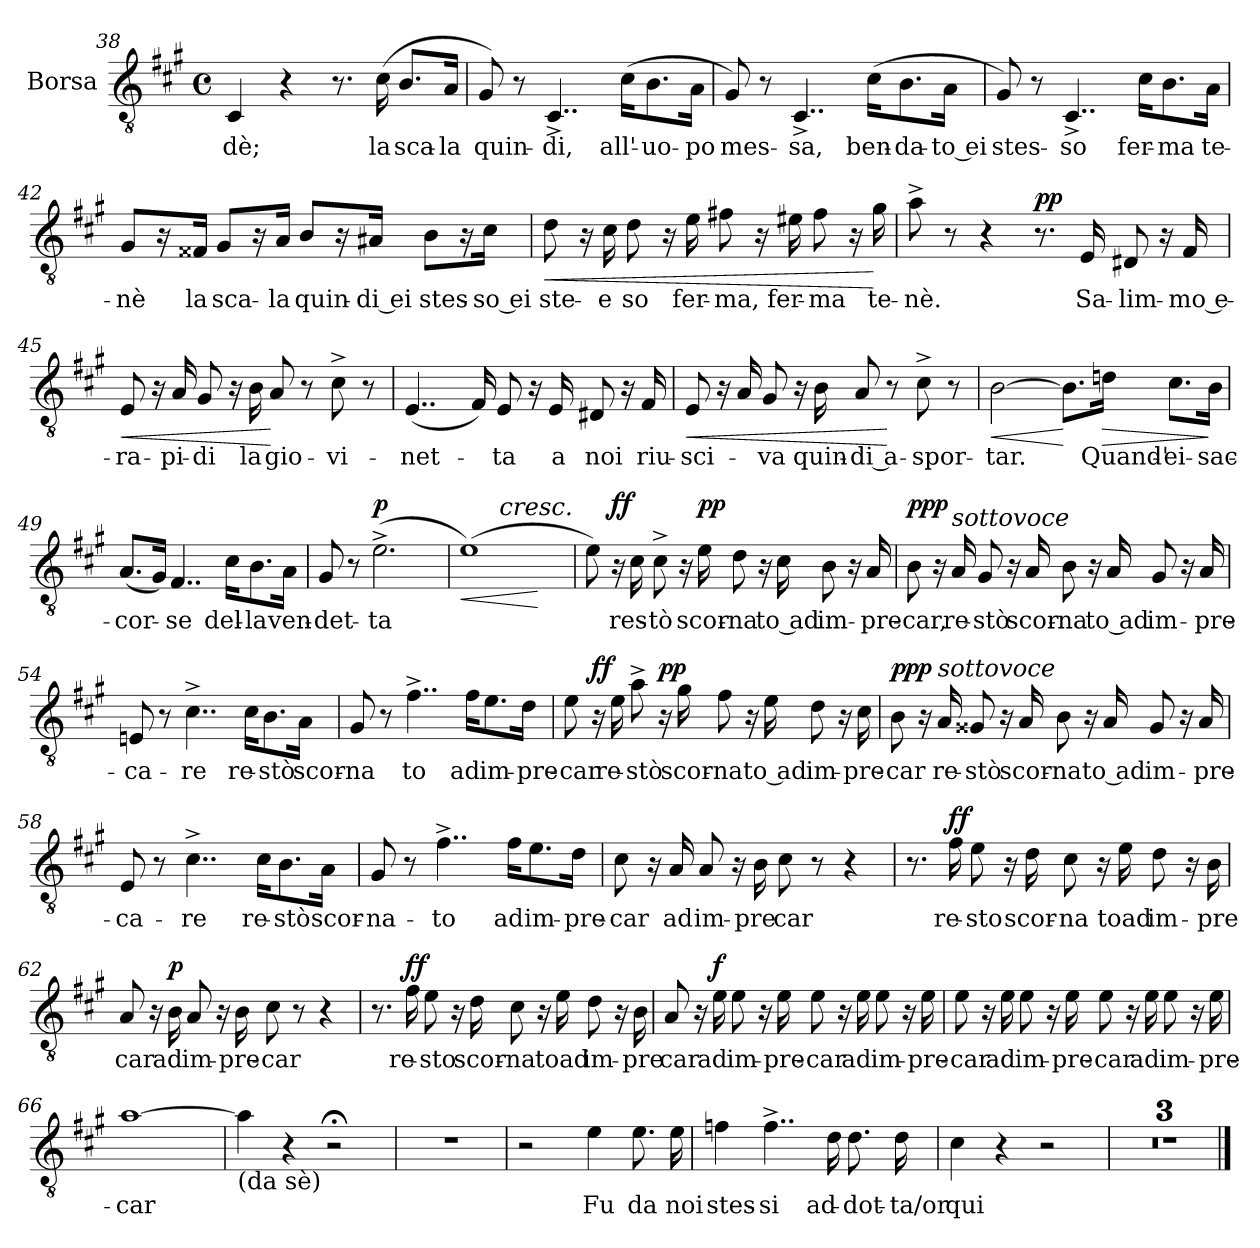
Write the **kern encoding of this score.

**kern	**text	**dynam
*part1	*part1	*part1
*staff1	*staff1	*staff1
*I"Borsa	*	*
*I'B	*	*
!!LO:PB:g=z
*clefGv2	*	*
*k[f#c#g#]	*	*
*A:	*	*
*M4/4	*	*
*met(c)	*	*
=38	=38	=38
!	!LO:LY:b	!
4C#/	-dè;	.
4r	.	.
8.r	.	.
!	!LO:LY:b	!
(>16c#\	la	.
!	!LO:LY:b	!
8.B/L	sca-	.
!	!LO:LY:b	!
16A/Jk	-la	.
=39	=39	=39
!	!LO:LY:b	!
8G#/)	quin-	.
8r	.	.
!	!LO:LY:b	!
4..C#^/	-di,	.
!	!LO:LY:b	!
(>16c#\KL	all'-	.
!	!LO:LY:b	!
8.B\	-uo-	.
!	!LO:LY:b	!
16A\Jk	-po	.
!!LO:PB:g=z
=40	=40	=40
!	!LO:LY:b	!
8G#/)	mes-	.
8r	.	.
!	!LO:LY:b	!
4..C#^/	-sa,	.
!	!LO:LY:b	!
(>16c#\KL	ben-	.
!	!LO:LY:b	!
8.B\	-da-	.
!	!LO:LY:b	!
16A\Jk	to ei	.
=41	=41	=41
!	!LO:LY:b	!
8G#/)	stes-	.
8r	.	.
!	!LO:LY:b	!
4..C#^/	-so	.
!	!LO:LY:b	!
16c#\KL	fer-	.
!	!LO:LY:b	!
8.B\	-ma	.
!	!LO:LY:b	!
16A\Jk	te-	.
!!LO:PB:g=z
=42	=42	=42
!	!LO:LY:b	!
8G#/L	-nè	.
16r	.	.
!	!LO:LY:b	!
16F##X/Jk	la	.
!	!LO:LY:b	!
8G#/L	sca-	.
16r	.	.
!	!LO:LY:b	!
16A/Jk	-la	.
!	!LO:LY:b	!
8B/L	quin-	.
16r	.	.
!	!LO:LY:b	!
16A#X/Jk	di ei	.
!	!LO:LY:b	!
8B\L	stes-	.
16r	.	.
!	!LO:LY:b	!
16c#\Jk	so ei	.
=43	=43	=43
!	!LO:LY:b	!LO:HP:b
8d\	ste-	<
16r	.	.
!	!LO:LY:b	!
16c#\	-e	.
!	!LO:LY:b	!
8d\	so	.
16r	.	.
!	!LO:LY:b	!
16e\	fer-	.
!	!LO:LY:b	!
8f#X\	-ma,	.
16r	.	.
!	!LO:LY:b	!
16e#X\	fer-	.
!	!LO:LY:b	!
8f#\	-ma	.
16r	.	.
!	!LO:LY:b	!
16g#\	te-	[
!!LO:PB:g=z
=44	=44	=44
!	!LO:LY:b	!
8a^\	-nè.	.
8r	.	.
4r	.	.
!	!	!LO:DY:a
8.r	.	pp
!	!LO:LY:b	!
16E/	Sa-	.
!	!LO:LY:b	!
8D#X/	-lim-	.
16r	.	.
!	!LO:LY:b	!
16F#/	mo e-	.
=45	=45	=45
!	!LO:LY:b	!LO:HP:b
8E/	-ra-	<
16r	.	.
!	!LO:LY:b	!
16A/	-pi-	.
!	!LO:LY:b	!
8G#/	-di	.
16r	.	.
!	!LO:LY:b	!
16B\	la	.
!	!LO:LY:b	!
8A/	gio-	[
8r	.	.
!	!LO:LY:b	!
8c#^\	-vi-	.
8r	.	.
!!LO:PB:g=z
=46	=46	=46
!	!LO:LY:b	!
(<4..E/	-net-	.
16F#/)	.	.
!	!LO:LY:b	!
8E/	-ta	.
16r	.	.
!	!LO:LY:b	!
16E/	a	.
!	!LO:LY:b	!
8D#X/	noi	.
16r	.	.
!	!LO:LY:b	!
16F#/	riu-	.
=47	=47	=47
!	!LO:LY:b	!LO:HP:b
8E/	-sci-	<
16r	.	.
16A/	.	.
!	!LO:LY:b	!
8G#/	-va	.
16r	.	.
!	!LO:LY:b	!
16B\	quin-	.
!	!LO:LY:b	!
8A/	di a-	.
8r	.	[
!	!LO:LY:b	!
8c#^\	-spor-	.
8r	.	.
!!LO:PB:g=z
=48	=48	=48
!	!LO:LY:b	!LO:HP:b
[2B\	-tar.	<
8.B\L]	.	[
!	!LO:LY:b	!LO:HP:b
16dni\Jk	Quand'-	>
!	!LO:LY:b	!
8.c#\L	-ei-	.
!	!LO:LY:b	!
16B\Jk	-sac-	]
=49	=49	=49
!	!LO:LY:b	!
(<8.A/L	-cor-	.
16G#/Jk)	.	.
!	!LO:LY:b	!
4..F#/	-se	.
!	!LO:LY:b	!
16c#\KL	del-	.
!	!LO:LY:b	!
8.B\	-la	.
!	!LO:LY:b	!
16A\Jk	ven-	.
!!LO:PB:g=z
=50	=50	=50
!	!LO:LY:b	!
8G#/	-det-	.
8r	.	.
!	!LO:LY:b	!LO:DY:a
(>2.e^\	-ta	p
=51	=51	=51
!	!	!LO:HP:b
*^	*	*
(>1e)	4ryy	.	<
!	!LO:TX:a:i:t=cresc.	!	!
.	2.ryy	.	.
.	.	.	[
*v	*v	*	*
!!LO:PB:g=z
=52	=52	=52
8e\)	.	.
!	!	!LO:DY:a
16r	.	ff
!	!LO:LY:b	!
16c#\	res-	.
!	!LO:LY:b	!
8c#^\	-tò	.
16r	.	.
!	!LO:LY:b	!LO:DY:a
16e\	scor-	pp
!	!LO:LY:b	!
8d\	-na	.
16r	.	.
!	!LO:LY:b	!
16c#\	to ad	.
!	!LO:LY:b	!
8B\	im-	.
16r	.	.
!	!LO:LY:b	!
16A/	-pre-	.
=53	=53	=53
!	!LO:LY:b	!LO:DY:a
8B\	-car,	ppp
16r	.	.
!LO:TX:a:i:t=sottovoce	!	!
!	!LO:LY:b	!
16A/	re-	.
!	!LO:LY:b	!
8G#/	-stò	.
16r	.	.
!	!LO:LY:b	!
16A/	scor-	.
!	!LO:LY:b	!
8B\	-na	.
16r	.	.
!	!LO:LY:b	!
16A/	to ad	.
!	!LO:LY:b	!
8G#/	im-	.
16r	.	.
!	!LO:LY:b	!
16A/	-pre-	.
!!LO:PB:g=z
=54	=54	=54
!	!LO:LY:b	!
8Eni/	-ca-	.
8r	.	.
!	!LO:LY:b	!
4..c#^\	-re	.
!	!LO:LY:b	!
16c#\KL	re-	.
!	!LO:LY:b	!
8.B\	-stò	.
!	!LO:LY:b	!
16A\Jk	scor-	.
=55	=55	=55
!	!LO:LY:b	!
8G#/	-na	.
8r	.	.
!	!LO:LY:b	!
4..f#^\	to	.
!	!LO:LY:b	!
16f#\KL	ad	.
!	!LO:LY:b	!
8.e\	im-	.
!	!LO:LY:b	!
16d\Jk	-pre-	.
!!LO:PB:g=z
=56	=56	=56
!	!LO:LY:b	!
8e\	-car	.
!	!	!LO:DY:a
16r	.	ff
!	!LO:LY:b	!
16e\	re-	.
!	!LO:LY:b	!
8a^\	-stò	.
!	!	!LO:DY:a
16r	.	pp
!	!LO:LY:b	!
16g#\	scor-	.
!	!LO:LY:b	!
8f#\	-na	.
16r	.	.
!	!LO:LY:b	!
16e\	to ad	.
!	!LO:LY:b	!
8d\	im-	.
16r	.	.
!	!LO:LY:b	!
16c#\	-pre-	.
=57	=57	=57
!	!LO:LY:b	!LO:DY:a
8B\	-car	ppp
16r	.	.
!LO:TX:a:i:t=sottovoce	!	!
!	!LO:LY:b	!
16A/	re-	.
!	!LO:LY:b	!
8G##X/	-stò	.
16r	.	.
!	!LO:LY:b	!
16A/	scor-	.
!	!LO:LY:b	!
8B\	-na	.
16r	.	.
!	!LO:LY:b	!
16A/	to ad	.
!	!LO:LY:b	!
8G##/	im-	.
16r	.	.
!	!LO:LY:b	!
16A/	-pre-	.
!!LO:PB:g=z
=58	=58	=58
!	!LO:LY:b	!
8E/	-ca-	.
8r	.	.
!	!LO:LY:b	!
4..c#^\	-re	.
!	!LO:LY:b	!
16c#\KL	re-	.
!	!LO:LY:b	!
8.B\	-stò	.
!	!LO:LY:b	!
16A\Jk	scor-	.
=59	=59	=59
!	!LO:LY:b	!
8G#/	-na-	.
8r	.	.
!	!LO:LY:b	!
4..f#^\	-to	.
!	!LO:LY:b	!
16f#\KL	ad	.
!	!LO:LY:b	!
8.e\	im-	.
!	!LO:LY:b	!
16d\Jk	-pre-	.
!!LO:PB:g=z
=60	=60	=60
!	!LO:LY:b	!
8c#\	-car	.
16r	.	.
!	!LO:LY:b	!
16A/	ad	.
!	!LO:LY:b	!
8A/	im-	.
16r	.	.
!	!LO:LY:b	!
16B\	-pre	.
!	!LO:LY:b	!
8c#\	car	.
8r	.	.
4r	.	.
=61	=61	=61
8.r	.	.
!	!LO:LY:b	!LO:DY:a
16f#\	re-	ff
!	!LO:LY:b	!
8e\	-sto	.
16r	.	.
!	!LO:LY:b	!
16d\	scor-	.
!	!LO:LY:b	!
8c#\	-na	.
16r	.	.
!	!LO:LY:b	!
16e\	toad	.
!	!LO:LY:b	!
8d\	im-	.
16r	.	.
!	!LO:LY:b	!
16B\	-pre	.
!!LO:PB:g=z
=62	=62	=62
!	!LO:LY:b	!
8A/	car	.
16r	.	.
!	!LO:LY:b	!LO:DY:a
16B\	ad	p
!	!LO:LY:b	!
8A/	im-	.
16r	.	.
!	!LO:LY:b	!
16B\	-pre-	.
!	!LO:LY:b	!
8c#\	-car	.
8r	.	.
4r	.	.
=63	=63	=63
8.r	.	.
!	!LO:LY:b	!LO:DY:a
16f#\	re-	ff
!	!LO:LY:b	!
8e\	-sto	.
16r	.	.
!	!LO:LY:b	!
16d\	scor-	.
!	!LO:LY:b	!
8c#\	-na	.
16r	.	.
!	!LO:LY:b	!
16e\	toad	.
!	!LO:LY:b	!
8d\	im-	.
16r	.	.
!	!LO:LY:b	!
16B\	-pre	.
!!LO:PB:g=z
=64	=64	=64
!	!LO:LY:b	!
8A/	car	.
16r	.	.
!	!LO:LY:b	!LO:DY:a
16e\	ad	f
!	!LO:LY:b	!
8e\	im-	.
16r	.	.
!	!LO:LY:b	!
16e\	-pre-	.
!	!LO:LY:b	!
8e\	-car	.
16r	.	.
!	!LO:LY:b	!
16e\	ad	.
!	!LO:LY:b	!
8e\	im-	.
16r	.	.
!	!LO:LY:b	!
16e\	-pre-	.
=65	=65	=65
!	!LO:LY:b	!
8e\	-car	.
16r	.	.
!	!LO:LY:b	!
16e\	ad	.
!	!LO:LY:b	!
8e\	im-	.
16r	.	.
!	!LO:LY:b	!
16e\	-pre-	.
!	!LO:LY:b	!
8e\	-car	.
16r	.	.
!	!LO:LY:b	!
16e\	ad	.
!	!LO:LY:b	!
8e\	im-	.
16r	.	.
!	!LO:LY:b	!
16e\	-pre-	.
!!LO:PB:g=z
=66	=66	=66
!	!LO:LY:b	!
[1a	-car	.
=67	=67	=67
!LO:TX:b:t=(da sè)	!	!
4a\]	.	.
4r	.	.
2r;<	.	.
=68	=68	=68
1r	.	.
!!LO:PB:g=z
=69	=69	=69
2r	.	.
!	!LO:LY:b	!
4e\	Fu	.
!	!LO:LY:b	!
8.e\	da	.
!	!LO:LY:b	!
16e\	noi	.
=70	=70	=70
!	!LO:LY:b	!
4fn\	stes-	.
!	!LO:LY:b	!
4..f^\	-si	.
!	!LO:LY:b	!
16d\	ad-	.
!	!LO:LY:b	!
8.d\	-dot-	.
!	!LO:LY:b	!
16d\	-ta/or	.
!!LO:PB:g=z
=71	=71	=71
!	!LO:LY:b	!
4c#\	qui	.
4r	.	.
2r	.	.
!!LO:LB:g=z
=72	=72	=72
1r	.	.
=73	=73	=73
1r	.	.
=74	=74	=74
1r	.	.
==	==	==
*-	*-	*-
